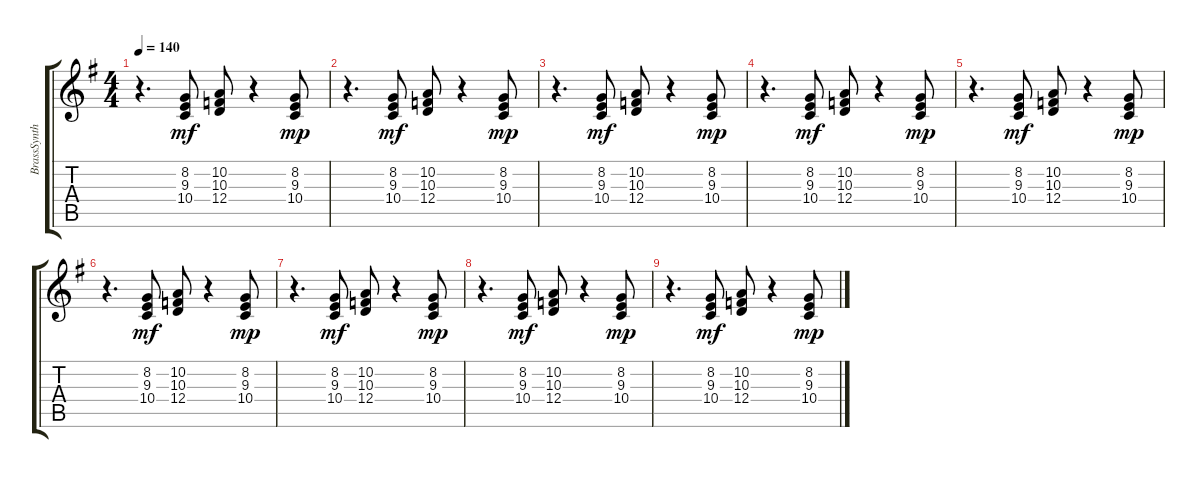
\track ("BrassSynth" "BrassSynth") {instrument pad3polysynth}
\staff {score tabs}
\tuning (E4 B3 G3 D3 A2 E2) {hide}
\ts (4 4)
\tempo 140
\clef g2
\ks eminor
r.4{d dy mp} (8.2 9.3 10.4).8{dy mf} (10.2 10.3 12.4).8 r.4 (8.2 9.3 10.4).8{dy mp} |
r.4{d} (8.2 9.3 10.4).8{dy mf} (10.2 10.3 12.4).8 r.4 (8.2 9.3 10.4).8{dy mp} |
r.4{d} (8.2 9.3 10.4).8{dy mf} (10.2 10.3 12.4).8 r.4 (8.2 9.3 10.4).8{dy mp} |
r.4{d} (8.2 9.3 10.4).8{dy mf} (10.2 10.3 12.4).8 r.4 (8.2 9.3 10.4).8{dy mp} |
r.4{d} (8.2 9.3 10.4).8{dy mf} (10.2 10.3 12.4).8 r.4 (8.2 9.3 10.4).8{dy mp} |
r.4{d} (8.2 9.3 10.4).8{dy mf} (10.2 10.3 12.4).8 r.4 (8.2 9.3 10.4).8{dy mp} |
r.4{d} (8.2 9.3 10.4).8{dy mf} (10.2 10.3 12.4).8 r.4 (8.2 9.3 10.4).8{dy mp} |
r.4{d} (8.2 9.3 10.4).8{dy mf} (10.2 10.3 12.4).8 r.4 (8.2 9.3 10.4).8{dy mp} |
r.4{d} (8.2 9.3 10.4).8{dy mf} (10.2 10.3 12.4).8 r.4 (8.2 9.3 10.4).8{dy mp}
